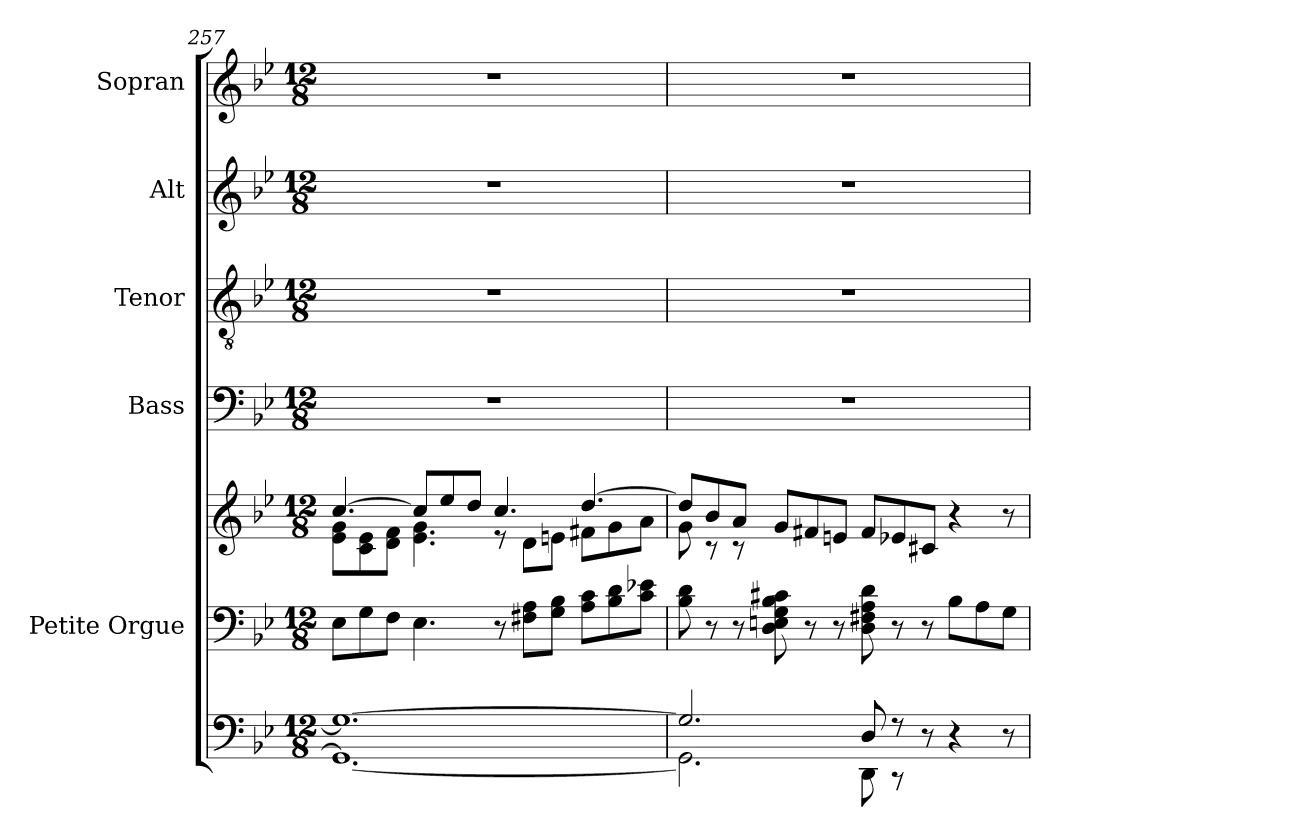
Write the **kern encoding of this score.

**kern	**kern	**kern	**kern	**kern	**kern	**kern
*part6	*part5	*part5	*part4	*part3	*part2	*part1
*staff7	*staff6	*staff5	*staff4	*staff3	*staff2	*staff1
*	*I"Petite Orgue	*	*I"Bass	*I"Tenor	*I"Alt	*I"Sopran
*	*I'Org. 1	*	*I'B.	*I'T.	*I'A.	*I'S.
*clefF4	*clefF4	*clefG2	*clefF4	*clefGv2	*clefG2	*clefG2
*k[b-e-]	*k[b-e-]	*k[b-e-]	*k[b-e-]	*k[b-e-]	*k[b-e-]	*k[b-e-]
*B-:	*B-:	*B-:	*B-:	*B-:	*B-:	*B-:
*M12/8	*M12/8	*M12/8	*M12/8	*M12/8	*M12/8	*M12/8
=257	=257	=257	=257	=257	=257	=257
*^	*	*^	*	*	*	*
1.G_	1.GG_	8E-\L	[>4.cc/	8e-\ 8g\L	1.r	1.r	1.r	1.r
.	.	8G\	.	8c\ 8e-\	.	.	.	.
.	.	8F\J	.	8d\ 8f\J	.	.	.	.
.	.	4.E-\	8cc/L]	4.e-\ 4.g\	.	.	.	.
.	.	.	8ee-/	.	.	.	.	.
.	.	.	8dd/J	.	.	.	.	.
.	.	8r	4.cc/	8re	.	.	.	.
.	.	8F#X\ 8A\L	.	8d\L	.	.	.	.
.	.	8G\ 8B-\J	.	8en\J	.	.	.	.
.	.	8A\ 8c\L	[>4.dd/	8f#X\L	.	.	.	.
.	.	8B-\ 8d\	.	8g\	.	.	.	.
.	.	8c\ 8e-X\J	.	8a\J	.	.	.	.
!!LO:PB:g=z
=258	=258	=258	=258	=258	=258	=258	=258	=258
2.G/]	2.GG\]	8B-\ 8d\	8dd/L]	8g\	1.r	1.r	1.r	1.r
.	.	8r	8b-/	8rc	.	.	.	.
.	.	8r	8a/J	8rc	.	.	.	.
.	.	8D\ 8En\ 8G\ 8B-\ 8c#X\	8g/L	4.ryy	.	.	.	.
.	.	8r	8f#X/	.	.	.	.	.
.	.	8r	8en/J	.	.	.	.	.
8D/	8DD\	8D\ 8F#X\ 8A\ 8d\	8f#/L	2.ryy	.	.	.	.
8r	8r	8r	8e-X/	.	.	.	.	.
8r	2ryy	8r	8c#X/J	.	.	.	.	.
4r	.	8B-\L	4r	.	.	.	.	.
.	.	8A\	.	.	.	.	.	.
8r	.	8G\J	8r	.	.	.	.	.
*v	*v	*	*v	*v	*	*	*	*
=	=	=	=	=	=	=
*-	*-	*-	*-	*-	*-	*-
